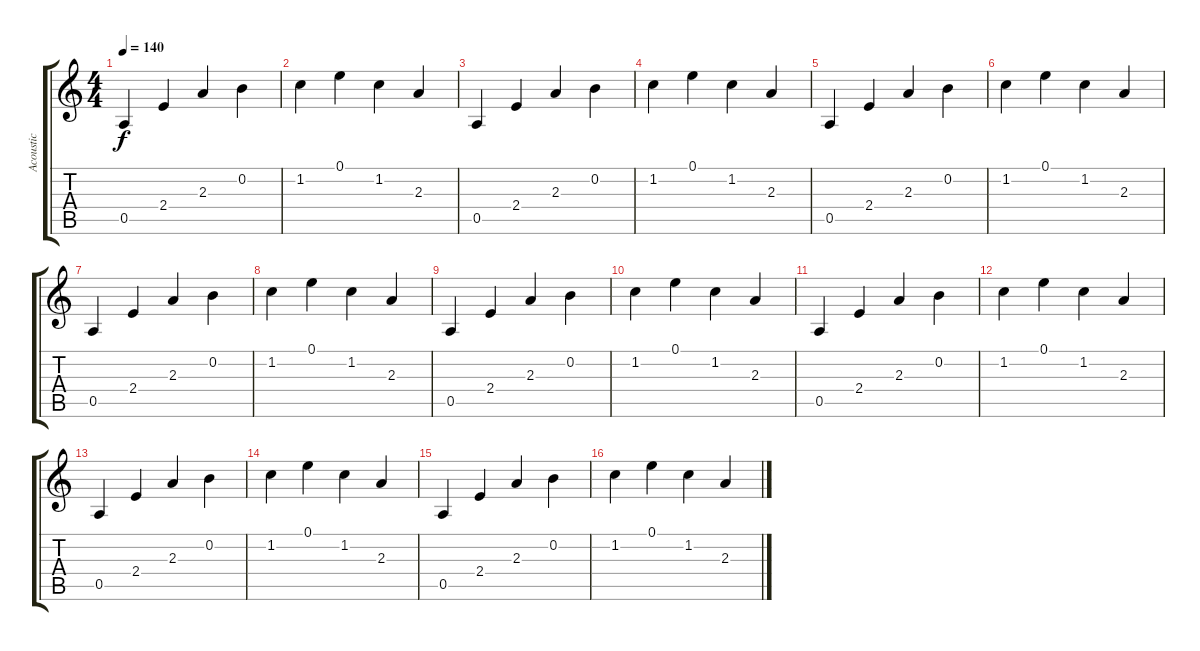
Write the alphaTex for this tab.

\track ("Acoustic" "Acoustic") {instrument acousticguitarsteel}
\staff {score tabs}
\tuning (E4 B3 G3 D3 A2 E2) {hide}
\ts (4 4)
\tempo 140
\clef g2
\ks c
0.5.4{dy f} 2.4.4 2.3.4 0.2.4 |
1.2.4 0.1.4 1.2.4 2.3.4 |
0.5.4 2.4.4 2.3.4 0.2.4 |
1.2.4 0.1.4 1.2.4 2.3.4 |
0.5.4 2.4.4 2.3.4 0.2.4 |
1.2.4 0.1.4 1.2.4 2.3.4 |
0.5.4 2.4.4 2.3.4 0.2.4 |
1.2.4 0.1.4 1.2.4 2.3.4 |
0.5.4 2.4.4 2.3.4 0.2.4 |
1.2.4 0.1.4 1.2.4 2.3.4 |
0.5.4 2.4.4 2.3.4 0.2.4 |
1.2.4 0.1.4 1.2.4 2.3.4 |
0.5.4 2.4.4 2.3.4 0.2.4 |
1.2.4 0.1.4 1.2.4 2.3.4 |
0.5.4 2.4.4 2.3.4 0.2.4 |
1.2.4 0.1.4 1.2.4 2.3.4
